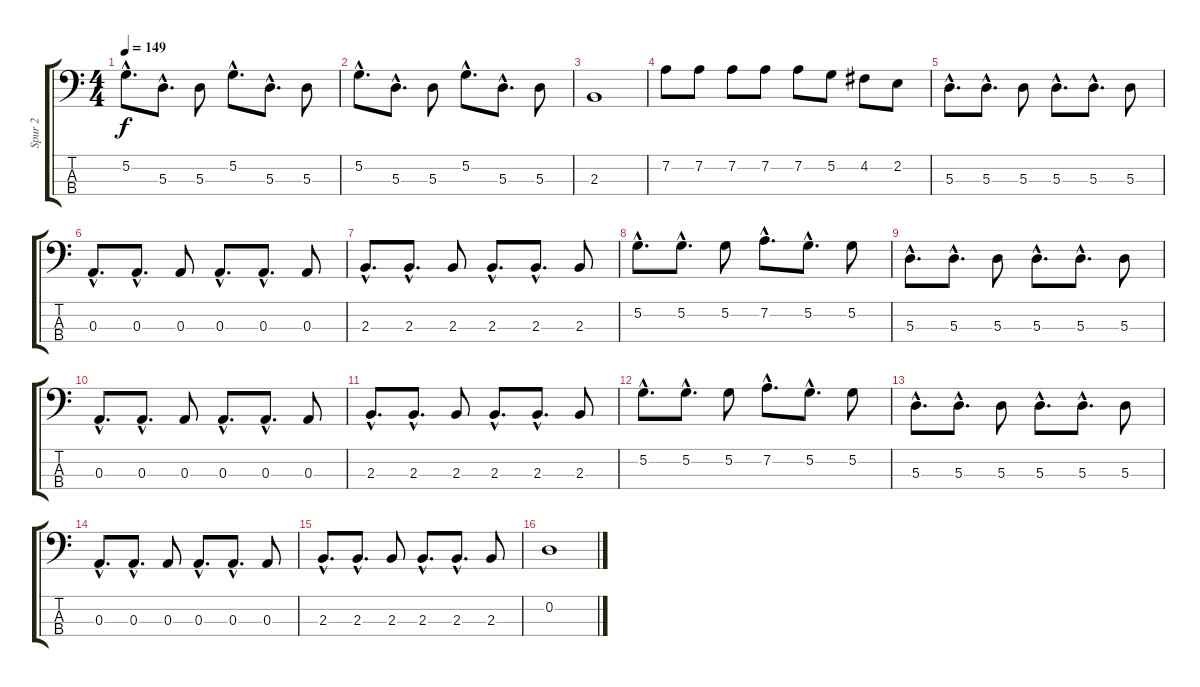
\track ("Spur 2" "Spur 2") {instrument electricbassfinger}
\staff {score tabs}
\tuning (G2 D2 A1 E1) {hide}
\ts (4 4)
\tempo 149
\clef f4
\ks c
5.2{hac}.8{d dy f} 5.3{hac}.8{d} 5.3.8 5.2{hac}.8{d} 5.3{hac}.8{d} 5.3.8 |
5.2{hac}.8{d} 5.3{hac}.8{d} 5.3.8 5.2{hac}.8{d} 5.3{hac}.8{d} 5.3.8 |
2.3.1 |
7.2.8 7.2.8 7.2.8 7.2.8 7.2.8 5.2.8 4.2.8 2.2.8 |
5.3{hac}.8{d} 5.3{hac}.8{d} 5.3.8 5.3{hac}.8{d} 5.3{hac}.8{d} 5.3.8 |
0.3{hac}.8{d} 0.3{hac}.8{d} 0.3.8 0.3{hac}.8{d} 0.3{hac}.8{d} 0.3.8 |
2.3{hac}.8{d} 2.3{hac}.8{d} 2.3.8 2.3{hac}.8{d} 2.3{hac}.8{d} 2.3.8 |
5.2{hac}.8{d} 5.2{hac}.8{d} 5.2.8 7.2{hac}.8{d} 5.2{hac}.8{d} 5.2.8 |
5.3{hac}.8{d} 5.3{hac}.8{d} 5.3.8 5.3{hac}.8{d} 5.3{hac}.8{d} 5.3.8 |
0.3{hac}.8{d} 0.3{hac}.8{d} 0.3.8 0.3{hac}.8{d} 0.3{hac}.8{d} 0.3.8 |
2.3{hac}.8{d} 2.3{hac}.8{d} 2.3.8 2.3{hac}.8{d} 2.3{hac}.8{d} 2.3.8 |
5.2{hac}.8{d} 5.2{hac}.8{d} 5.2.8 7.2{hac}.8{d} 5.2{hac}.8{d} 5.2.8 |
5.3{hac}.8{d} 5.3{hac}.8{d} 5.3.8 5.3{hac}.8{d} 5.3{hac}.8{d} 5.3.8 |
0.3{hac}.8{d} 0.3{hac}.8{d} 0.3.8 0.3{hac}.8{d} 0.3{hac}.8{d} 0.3.8 |
2.3{hac}.8{d} 2.3{hac}.8{d} 2.3.8 2.3{hac}.8{d} 2.3{hac}.8{d} 2.3.8 |
0.2.1
